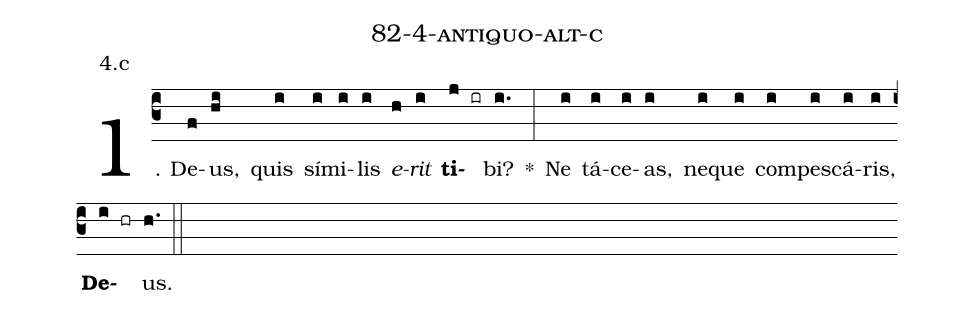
name: 82-4-antiquo-alt-c;
annotation: 4.c;
%%
(c3)1. De(f)us,(hi) quis(i) sí(i)mi(i)lis(i) <i>e</i>(h)<i>rit</i>(i) <b>ti</b>(j ir)bi?(i.) *(:) Ne(i) tá(i)ce(i)as,(i) ne(i)que(i) com(i)pes(i)cá(i)ris,(i) <b>De</b>(i hr)us.(h.) (::)
